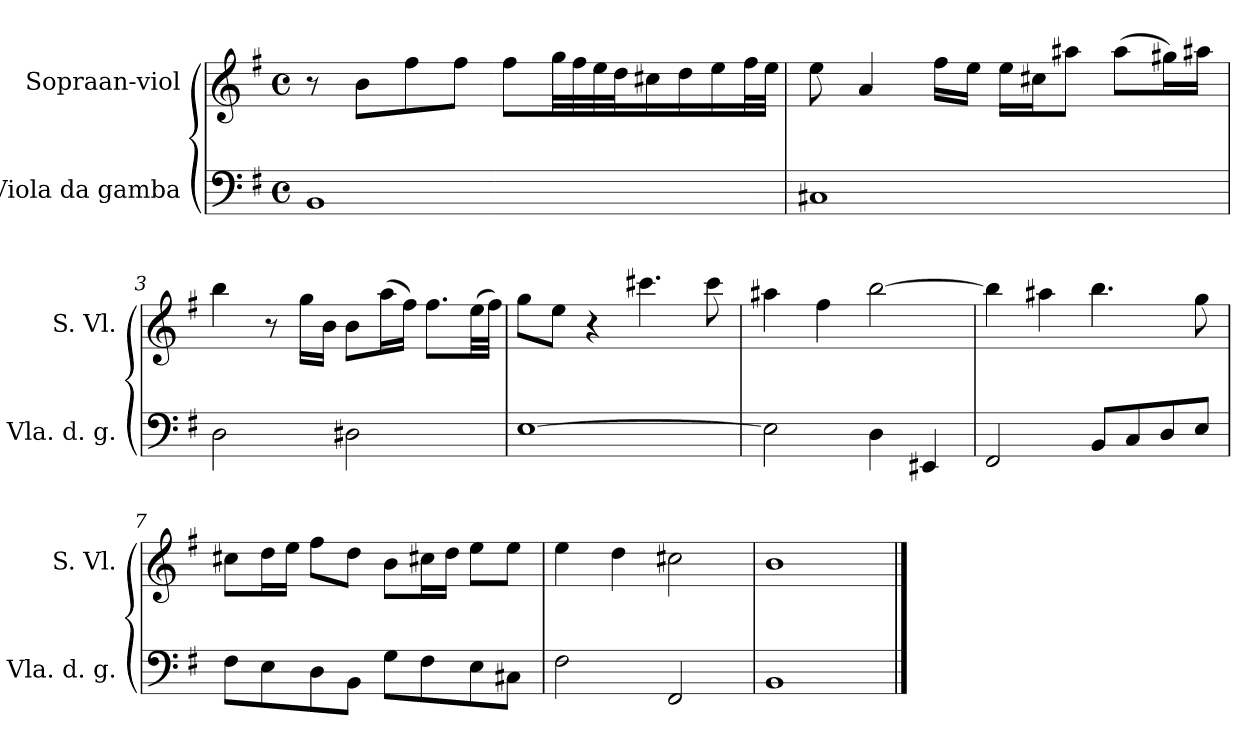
**kern	**kern
*part2	*part1
*staff2	*staff1
*I"Viola da gamba	*I"Sopraan-viol
*I'Vla. d. g.	*I'S. Vl.
*clefF4	*clefG2
*k[f#]	*k[f#]
*M4/4	*M4/4
*met(c)	*met(c)
*MM60	*MM60
=1	=1
1BB	8r
.	8b\L
.	8ff#\
.	8ff#\J
.	8ff#\L
.	32gg\LL
.	32ff#\
.	32ee\
.	32dd\J
.	16cc#X\
.	16dd\
.	16ee\
.	32ff#\L
.	32ee\JJJ
=2	=2
1C#X	8ee\
.	4a/
.	16ff#\LL
.	16ee\JJ
.	16ee\LL
.	16cc#X\J
.	8aa#X\J
.	(8aa#\L
.	16gg#X\L)
.	16aa#X\JJ
!!LO:LB:g=z
=3	=3
2D\	4bb\
.	8r
.	16gg\LL
.	16b\JJ
2D#X\	8b\L
.	(16aa\L
.	16ff#\JJ)
.	8.ff#\L
.	(32ee\LL
.	32ff#\JJJ)
=4	=4
[1E	8gg\L
.	8ee\J
.	4r
.	4.ccc#X\
.	8ccc#\
=5	=5
2E\]	4aa#X\
.	4ff#\
4D\	[2bb\
4EE#X/	.
=6	=6
2FF#/	4bb\]
.	4aa#X\
8BB/L	4.bb\
8C/	.
8D/	.
8E/J	8gg\
!!LO:LB:g=z
=7	=7
8F#\L	8cc#X\L
8E\	16dd\L
.	16ee\JJ
8D\	8ff#\L
8BB\J	8dd\J
8G\L	8b\L
8F#\	16cc#X\L
.	16dd\JJ
8E\	8ee\L
8C#X\J	8ee\J
=8	=8
2F#\	4ee\
.	4dd\
2FF#/	2cc#X\
=9	=9
1BB	1b
==	==
*-	*-
